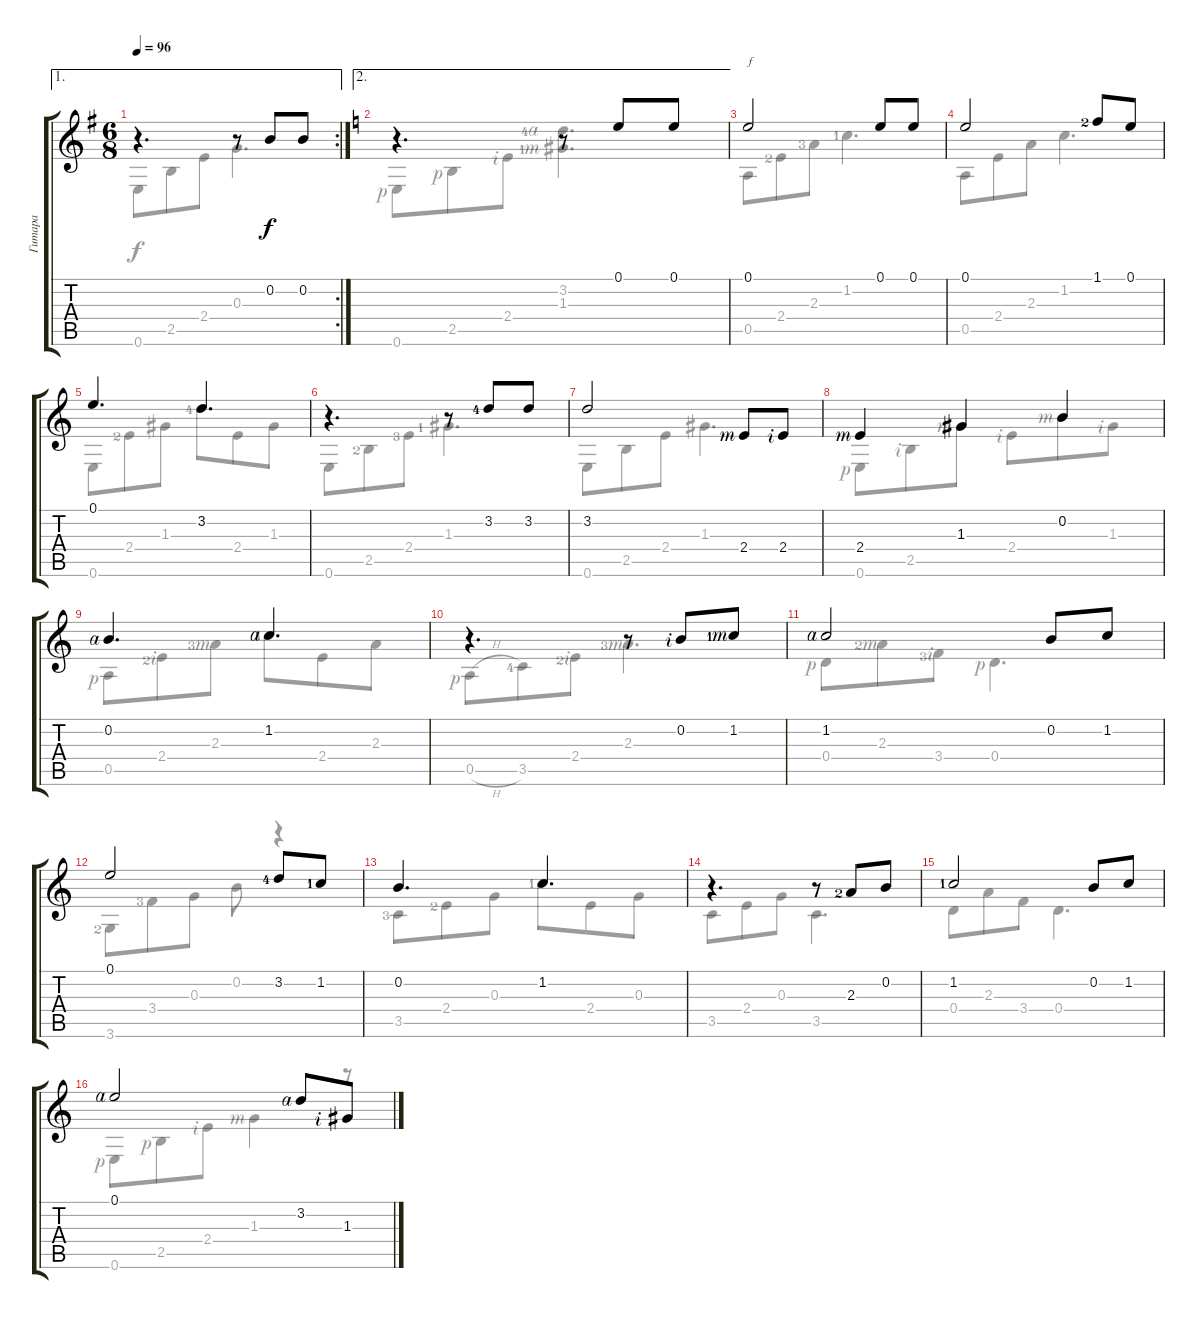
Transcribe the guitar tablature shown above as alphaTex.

\track ("Гитара" "Гитара") {instrument acousticguitarnylon}
\staff {score tabs}
\tuning (E4 B3 G3 D3 A2 E2) {hide}
\voice
\ae 1
\rc 2
\ts (6 8)
\tempo 96
\clef g2
\ks g
r.4{d dy f} r.8 0.2.8 0.2.8 |
\ae 2
\ks c
r.4{d volume 14} r.8 0.1.8 0.1.8 |
0.1.2{txt "f"} 0.1.8 0.1.8 |
0.1.2 1.1{lf 3}.8 0.1.8 |
0.1.4{d} 3.2.4{d} |
r.4{d} r.8 3.2{lf 5}.8 3.2.8 |
3.2.2 2.4{rf 3}.8 2.4{rf 2}.8 |
2.4{rf 3}.4 1.3.4 0.2.4 |
0.2{rf 4}.4{d} 1.2{rf 4}.4{d} |
r.4{d} r.8 0.2{rf 2}.8 1.2{lf 2 rf 3}.8 |
1.2{rf 4}.2 0.2.8 1.2.8 |
0.1.2 3.2{lf 5}.8 1.2{lf 2}.8 |
0.2.4{d} 1.2.4{d} |
r.4{d} r.8 2.3{lf 3}.8 0.2.8 |
1.2{lf 2}.2 0.2.8 1.2.8 |
0.1{rf 4}.2 3.2{rf 4}.8 1.3{rf 2}.8
\voice
\clef g2
\ottava regular
\simile none
\ks g
0.6.8{dy f} 2.5.8 2.4.8 0.3.4{d} |
\ks c
0.6{rf 1}.8 2.5{rf 1}.8 2.4{rf 2}.8 (3.2{lf 5 rf 4} 1.3{lf 2 rf 3}).4{d} |
0.5.8 2.4{lf 3}.8 2.3{lf 4}.8 1.2{lf 2}.4{d} |
0.5.8 2.4.8 2.3.8 1.2.4{d} |
0.6.8 2.4{lf 3}.8 1.3.8 3.2{lf 5}.8 2.4.8 1.3.8 |
0.6.8 2.5{lf 3}.8 2.4{lf 4}.8 1.3{lf 2}.4{d} |
0.6.8 2.5.8 2.4.8 1.3.4{d} |
0.6{rf 1}.8 2.5{rf 2}.8 1.3{rf 3}.8 2.4{rf 2}.8 0.2{rf 3}.8 1.3{rf 2}.8 |
0.5{rf 1}.8 2.4{lf 3 rf 2}.8 2.3{lf 4 rf 3}.8 1.2{lf 2}.8 2.4.8 2.3.8 |
0.5{h rf 1}.8 3.5{lf 5}.8 2.4{lf 3 rf 2}.8 2.3{lf 4 rf 3}.4{d} |
0.4{rf 1}.8 2.3{lf 3 rf 3}.8 3.4{lf 4 rf 2}.8 0.4{rf 1}.4{d} |
3.6{lf 3}.8 3.4{lf 4}.8 0.3.8 0.2.8 r.4 |
3.5{lf 4}.8 2.4{lf 3}.8 0.3.8 1.2{lf 2}.8 2.4.8 0.3.8 |
3.5.8 2.4.8 0.3.8 3.5.4{d} |
0.4.8 2.3.8 3.4.8 0.4.4{d} |
0.6{rf 1}.8 2.5{rf 1}.8 2.4{rf 2}.8 1.3{rf 3}.4 r.8
